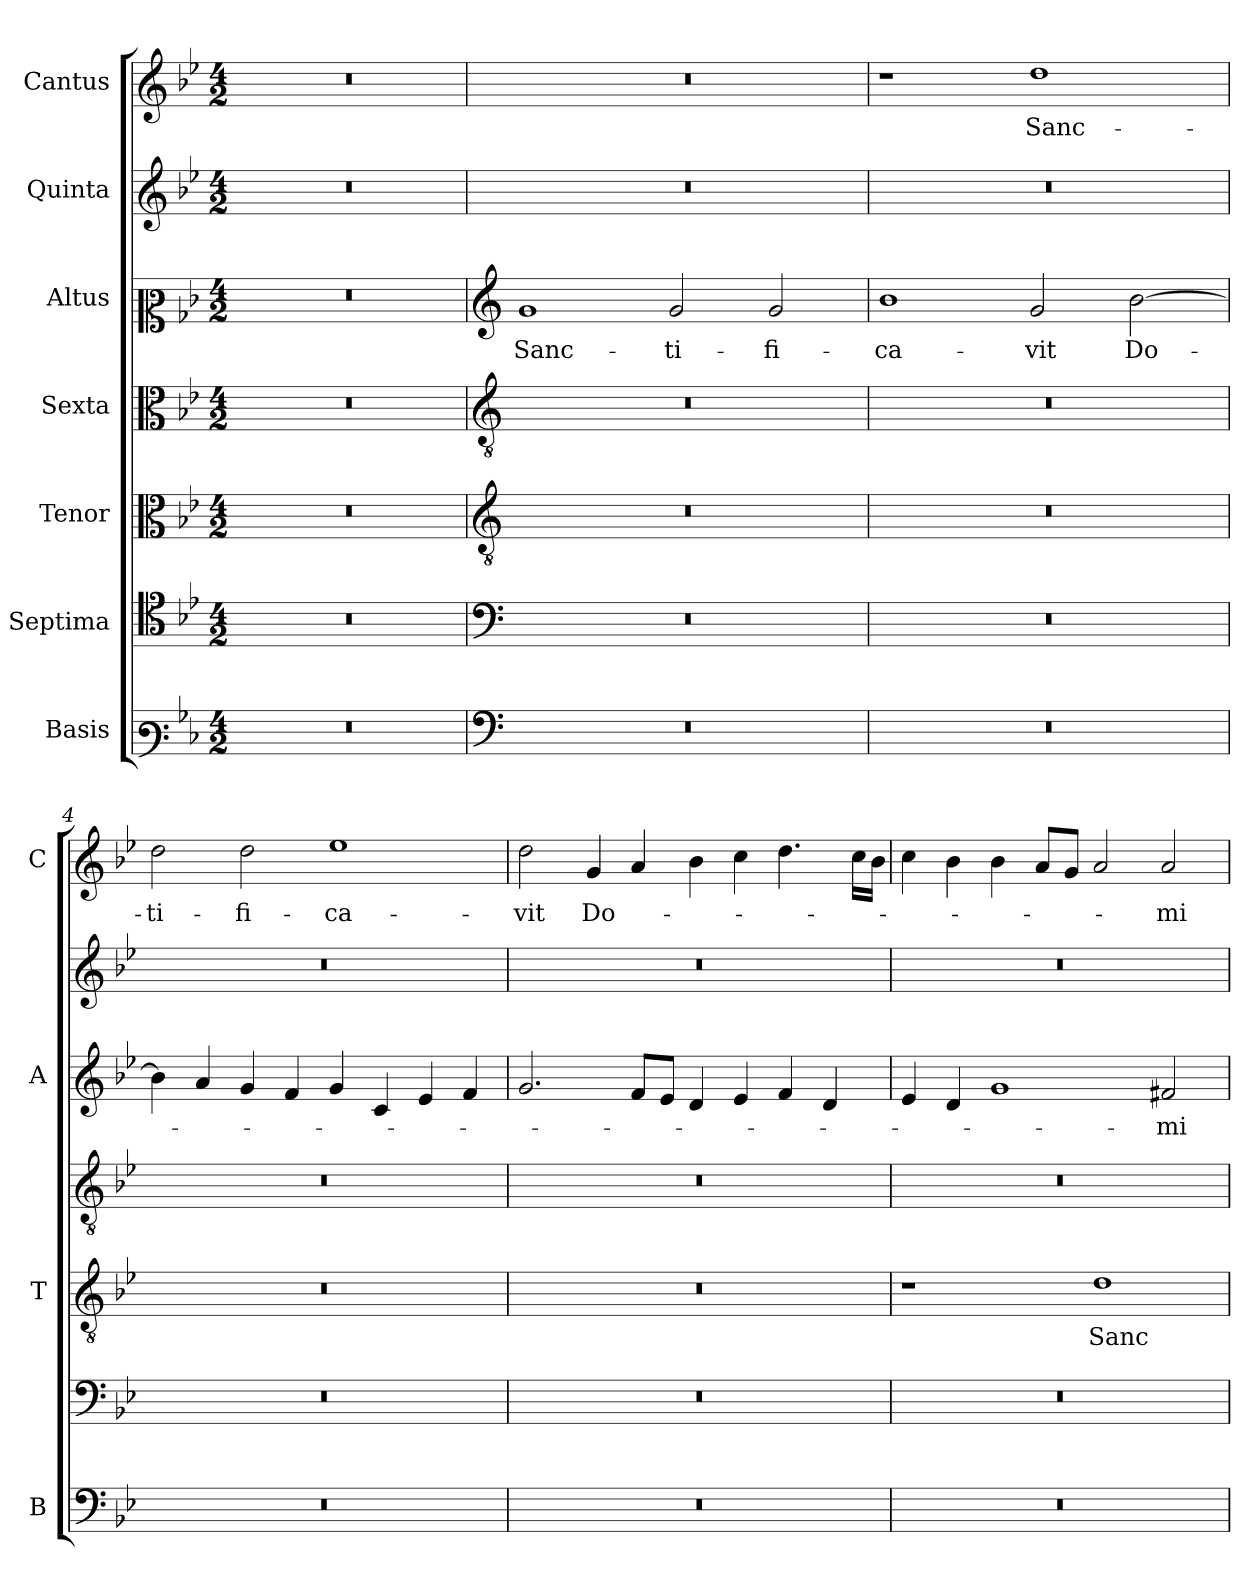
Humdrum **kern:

**kern	**kern	**kern	**text	**kern	**kern	**text	**kern	**kern	**text
*part7	*part6	*part5	*part5	*part4	*part3	*part3	*part2	*part1	*part1
*staff7	*staff6	*staff5	*staff5	*staff4	*staff3	*staff3	*staff2	*staff1	*staff1
*I"Basis	*I"Septima	*I"Tenor	*	*I"Sexta	*I"Altus	*	*I"Quinta	*I"Cantus	*
*I'B	*	*I'T	*	*	*I'A	*	*	*I'C	*
*clefF3	*clefC4	*clefC3	*	*clefC3	*clefC2	*	*clefG2	*clefG2	*
*k[b-e-]	*k[b-e-]	*k[b-e-]	*	*k[b-e-]	*k[b-e-]	*	*k[b-e-]	*k[b-e-]	*
*B-:	*B-:	*B-:	*	*B-:	*B-:	*	*B-:	*B-:	*
*M4/2	*M4/2	*M4/2	*	*M4/2	*M4/2	*	*M4/2	*M4/2	*
=1	=1	=1	=1	=1	=1	=1	=1	=1	=1
0r	0r	0r	.	0r	0r	.	0r	0r	.
=2	=2	=2	=2	=2	=2	=2	=2	=2	=2
*clefF4	*clefF4	*clefGv2	*	*clefGv2	*clefG2	*	*	*	*
!	!	!	!	!	!	!LO:LY:b	!	!	!
0r	0r	0r	.	0r	1g	Sanc-	0r	0r	.
!	!	!	!	!	!	!LO:LY:b	!	!	!
.	.	.	.	.	2g/	-ti-	.	.	.
!	!	!	!	!	!	!LO:LY:b	!	!	!
.	.	.	.	.	2g/	-fi-	.	.	.
=3	=3	=3	=3	=3	=3	=3	=3	=3	=3
!	!	!	!	!	!	!LO:LY:b	!	!	!
0r	0r	0r	.	0r	1b-	-ca-	0r	1r	.
!	!	!	!	!	!	!LO:LY:b	!	!	!LO:LY:b
.	.	.	.	.	2g/	-vit	.	1dd	Sanc-
!	!	!	!	!	!	!LO:LY:b	!	!	!
.	.	.	.	.	[2b-\	Do-	.	.	.
=4	=4	=4	=4	=4	=4	=4	=4	=4	=4
!	!	!	!	!	!	!	!	!	!LO:LY:b
0r	0r	0r	.	0r	4b-\]	.	0r	2dd\	-ti-
.	.	.	.	.	4a/	.	.	.	.
!	!	!	!	!	!	!	!	!	!LO:LY:b
.	.	.	.	.	4g/	.	.	2dd\	-fi-
.	.	.	.	.	4f/	.	.	.	.
!	!	!	!	!	!	!	!	!	!LO:LY:b
.	.	.	.	.	4g/	.	.	1ee-	-ca-
.	.	.	.	.	4c/	.	.	.	.
.	.	.	.	.	4e-/	.	.	.	.
.	.	.	.	.	4f/	.	.	.	.
!!LO:LB:g=z
=5	=5	=5	=5	=5	=5	=5	=5	=5	=5
!	!	!	!	!	!	!	!	!	!LO:LY:b
0r	0r	0r	.	0r	2.g/	.	0r	2dd\	-vit
!	!	!	!	!	!	!	!	!	!LO:LY:b
.	.	.	.	.	.	.	.	4g/	Do-
.	.	.	.	.	8f/L	.	.	4a/	.
.	.	.	.	.	8e-/J	.	.	.	.
.	.	.	.	.	4d/	.	.	4b-\	.
.	.	.	.	.	4e-/	.	.	4cc\	.
.	.	.	.	.	4f/	.	.	4.dd\	.
.	.	.	.	.	4d/	.	.	.	.
.	.	.	.	.	.	.	.	16cc\LL	.
.	.	.	.	.	.	.	.	16b-\JJ	.
=6	=6	=6	=6	=6	=6	=6	=6	=6	=6
0r	0r	1r	.	0r	4e-/	.	0r	4cc\	.
.	.	.	.	.	4d/	.	.	4b-\	.
.	.	.	.	.	1g	.	.	4b-\	.
.	.	.	.	.	.	.	.	8a/L	.
.	.	.	.	.	.	.	.	8g/J	.
!	!	!	!LO:LY:b	!	!	!	!	!	!
.	.	1d	Sanc-	.	.	.	.	2a/	.
!	!	!	!	!	!	!LO:LY:b	!	!	!LO:LY:b
.	.	.	.	.	2f#X/	-mi-	.	2a/	-mi-
=	=	=	=	=	=	=	=	=	=
*-	*-	*-	*-	*-	*-	*-	*-	*-	*-
